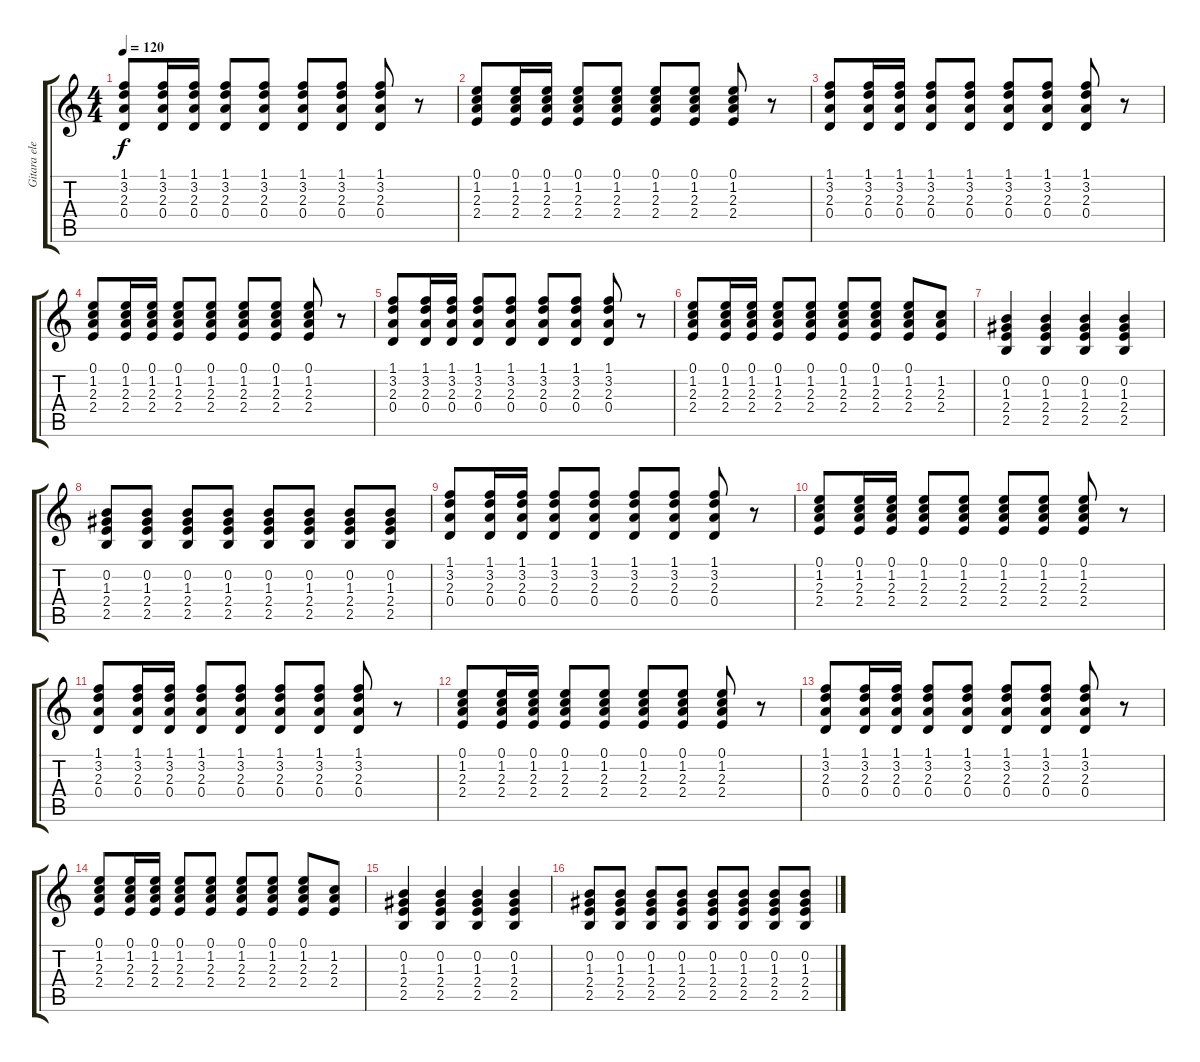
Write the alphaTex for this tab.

\track ("Gitara elektryczna (II)" "Gitara ele") {instrument acousticguitarnylon}
\staff {score tabs}
\tuning (E4 B3 G3 D3 A2 E2) {hide}
\ts (4 4)
\tempo 120
\clef g2
\ks c
(1.1 3.2 2.3 0.4).8{dy f} (1.1 3.2 2.3 0.4).16 (1.1 3.2 2.3 0.4).16 (1.1 3.2 2.3 0.4).8 (1.1 3.2 2.3 0.4).8 (1.1 3.2 2.3 0.4).8 (1.1 3.2 2.3 0.4).8 (1.1 3.2 2.3 0.4).8 r.8 |
(0.1 1.2 2.3 2.4).8 (0.1 1.2 2.3 2.4).16 (0.1 1.2 2.3 2.4).16 (0.1 1.2 2.3 2.4).8 (0.1 1.2 2.3 2.4).8 (0.1 1.2 2.3 2.4).8 (0.1 1.2 2.3 2.4).8 (0.1 1.2 2.3 2.4).8 r.8 |
(1.1 3.2 2.3 0.4).8 (1.1 3.2 2.3 0.4).16 (1.1 3.2 2.3 0.4).16 (1.1 3.2 2.3 0.4).8 (1.1 3.2 2.3 0.4).8 (1.1 3.2 2.3 0.4).8 (1.1 3.2 2.3 0.4).8 (1.1 3.2 2.3 0.4).8 r.8 |
(0.1 1.2 2.3 2.4).8 (0.1 1.2 2.3 2.4).16 (0.1 1.2 2.3 2.4).16 (0.1 1.2 2.3 2.4).8 (0.1 1.2 2.3 2.4).8 (0.1 1.2 2.3 2.4).8 (0.1 1.2 2.3 2.4).8 (0.1 1.2 2.3 2.4).8 r.8 |
(1.1 3.2 2.3 0.4).8 (1.1 3.2 2.3 0.4).16 (1.1 3.2 2.3 0.4).16 (1.1 3.2 2.3 0.4).8 (1.1 3.2 2.3 0.4).8 (1.1 3.2 2.3 0.4).8 (1.1 3.2 2.3 0.4).8 (1.1 3.2 2.3 0.4).8 r.8 |
(0.1 1.2 2.3 2.4).8 (0.1 1.2 2.3 2.4).16 (0.1 1.2 2.3 2.4).16 (0.1 1.2 2.3 2.4).8 (0.1 1.2 2.3 2.4).8 (0.1 1.2 2.3 2.4).8 (0.1 1.2 2.3 2.4).8 (0.1 1.2 2.3 2.4).8 (1.2 2.3 2.4).8 |
(0.2 1.3 2.4 2.5).4 (0.2 1.3 2.4 2.5).4 (0.2 1.3 2.4 2.5).4 (0.2 1.3 2.4 2.5).4 |
(0.2 1.3 2.4 2.5).8 (0.2 1.3 2.4 2.5).8 (0.2 1.3 2.4 2.5).8 (0.2 1.3 2.4 2.5).8 (0.2 1.3 2.4 2.5).8 (0.2 1.3 2.4 2.5).8 (0.2 1.3 2.4 2.5).8 (0.2 1.3 2.4 2.5).8 |
(1.1 3.2 2.3 0.4).8 (1.1 3.2 2.3 0.4).16 (1.1 3.2 2.3 0.4).16 (1.1 3.2 2.3 0.4).8 (1.1 3.2 2.3 0.4).8 (1.1 3.2 2.3 0.4).8 (1.1 3.2 2.3 0.4).8 (1.1 3.2 2.3 0.4).8 r.8 |
(0.1 1.2 2.3 2.4).8 (0.1 1.2 2.3 2.4).16 (0.1 1.2 2.3 2.4).16 (0.1 1.2 2.3 2.4).8 (0.1 1.2 2.3 2.4).8 (0.1 1.2 2.3 2.4).8 (0.1 1.2 2.3 2.4).8 (0.1 1.2 2.3 2.4).8 r.8 |
(1.1 3.2 2.3 0.4).8 (1.1 3.2 2.3 0.4).16 (1.1 3.2 2.3 0.4).16 (1.1 3.2 2.3 0.4).8 (1.1 3.2 2.3 0.4).8 (1.1 3.2 2.3 0.4).8 (1.1 3.2 2.3 0.4).8 (1.1 3.2 2.3 0.4).8 r.8 |
(0.1 1.2 2.3 2.4).8 (0.1 1.2 2.3 2.4).16 (0.1 1.2 2.3 2.4).16 (0.1 1.2 2.3 2.4).8 (0.1 1.2 2.3 2.4).8 (0.1 1.2 2.3 2.4).8 (0.1 1.2 2.3 2.4).8 (0.1 1.2 2.3 2.4).8 r.8 |
(1.1 3.2 2.3 0.4).8 (1.1 3.2 2.3 0.4).16 (1.1 3.2 2.3 0.4).16 (1.1 3.2 2.3 0.4).8 (1.1 3.2 2.3 0.4).8 (1.1 3.2 2.3 0.4).8 (1.1 3.2 2.3 0.4).8 (1.1 3.2 2.3 0.4).8 r.8 |
(0.1 1.2 2.3 2.4).8 (0.1 1.2 2.3 2.4).16 (0.1 1.2 2.3 2.4).16 (0.1 1.2 2.3 2.4).8 (0.1 1.2 2.3 2.4).8 (0.1 1.2 2.3 2.4).8 (0.1 1.2 2.3 2.4).8 (0.1 1.2 2.3 2.4).8 (1.2 2.3 2.4).8 |
(0.2 1.3 2.4 2.5).4 (0.2 1.3 2.4 2.5).4 (0.2 1.3 2.4 2.5).4 (0.2 1.3 2.4 2.5).4 |
(0.2 1.3 2.4 2.5).8 (0.2 1.3 2.4 2.5).8 (0.2 1.3 2.4 2.5).8 (0.2 1.3 2.4 2.5).8 (0.2 1.3 2.4 2.5).8 (0.2 1.3 2.4 2.5).8 (0.2 1.3 2.4 2.5).8 (0.2 1.3 2.4 2.5).8
